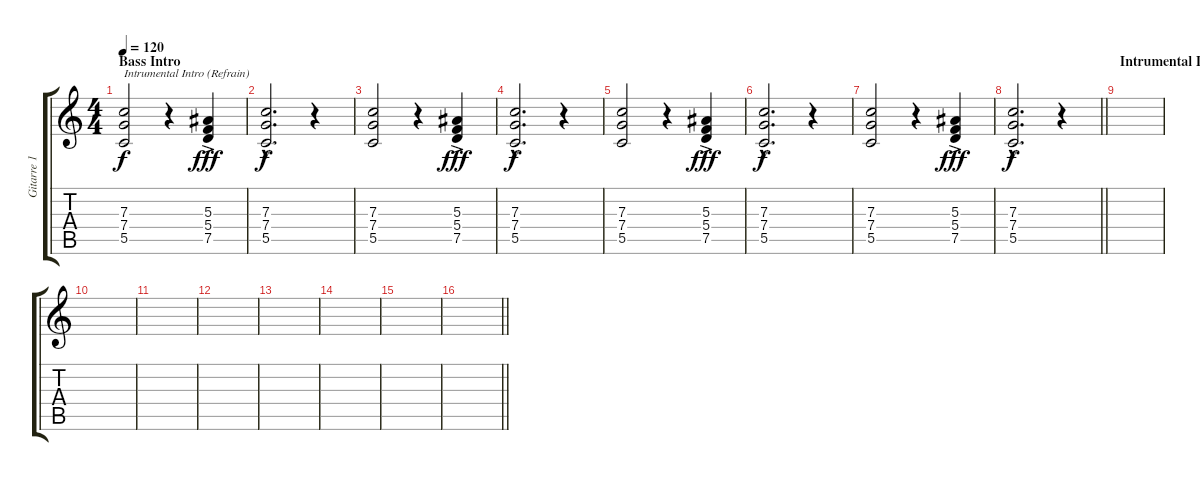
\track ("Gitarre 1" "Gitarre 1") {instrument electricguitarclean}
\staff {score tabs}
\tuning (D4 A3 F3 C3 G2 C2) {hide}
\ts (4 4)
\section ("" "Bass Intro")
\tempo 120
\clef g2
\ks c
(7.3 7.4 5.5).2{txt "Intrumental Intro (Refrain)" dy f instrument electricguitarclean} r.4 (5.3{ac} 5.4 7.5).4{dy fff} |
(7.3{hac} 7.4{hac} 5.5{hac}).2{d dy f} r.4 |
(7.3 7.4 5.5).2 r.4 (5.3{ac} 5.4 7.5).4{dy fff} |
(7.3{hac} 7.4{hac} 5.5{hac}).2{d dy f} r.4 |
(7.3 7.4 5.5).2 r.4 (5.3{ac} 5.4 7.5).4{dy fff} |
(7.3{hac} 7.4{hac} 5.5{hac}).2{d dy f} r.4 |
(7.3 7.4 5.5).2 r.4 (5.3{ac} 5.4 7.5).4{dy fff} |
\barLineRight lightlight
(7.3{hac} 7.4{hac} 5.5{hac}).2{d dy f} r.4 |
\section ("" "Intrumental Intro")
|
|
|
|
|
|
|
\barLineRight lightlight
